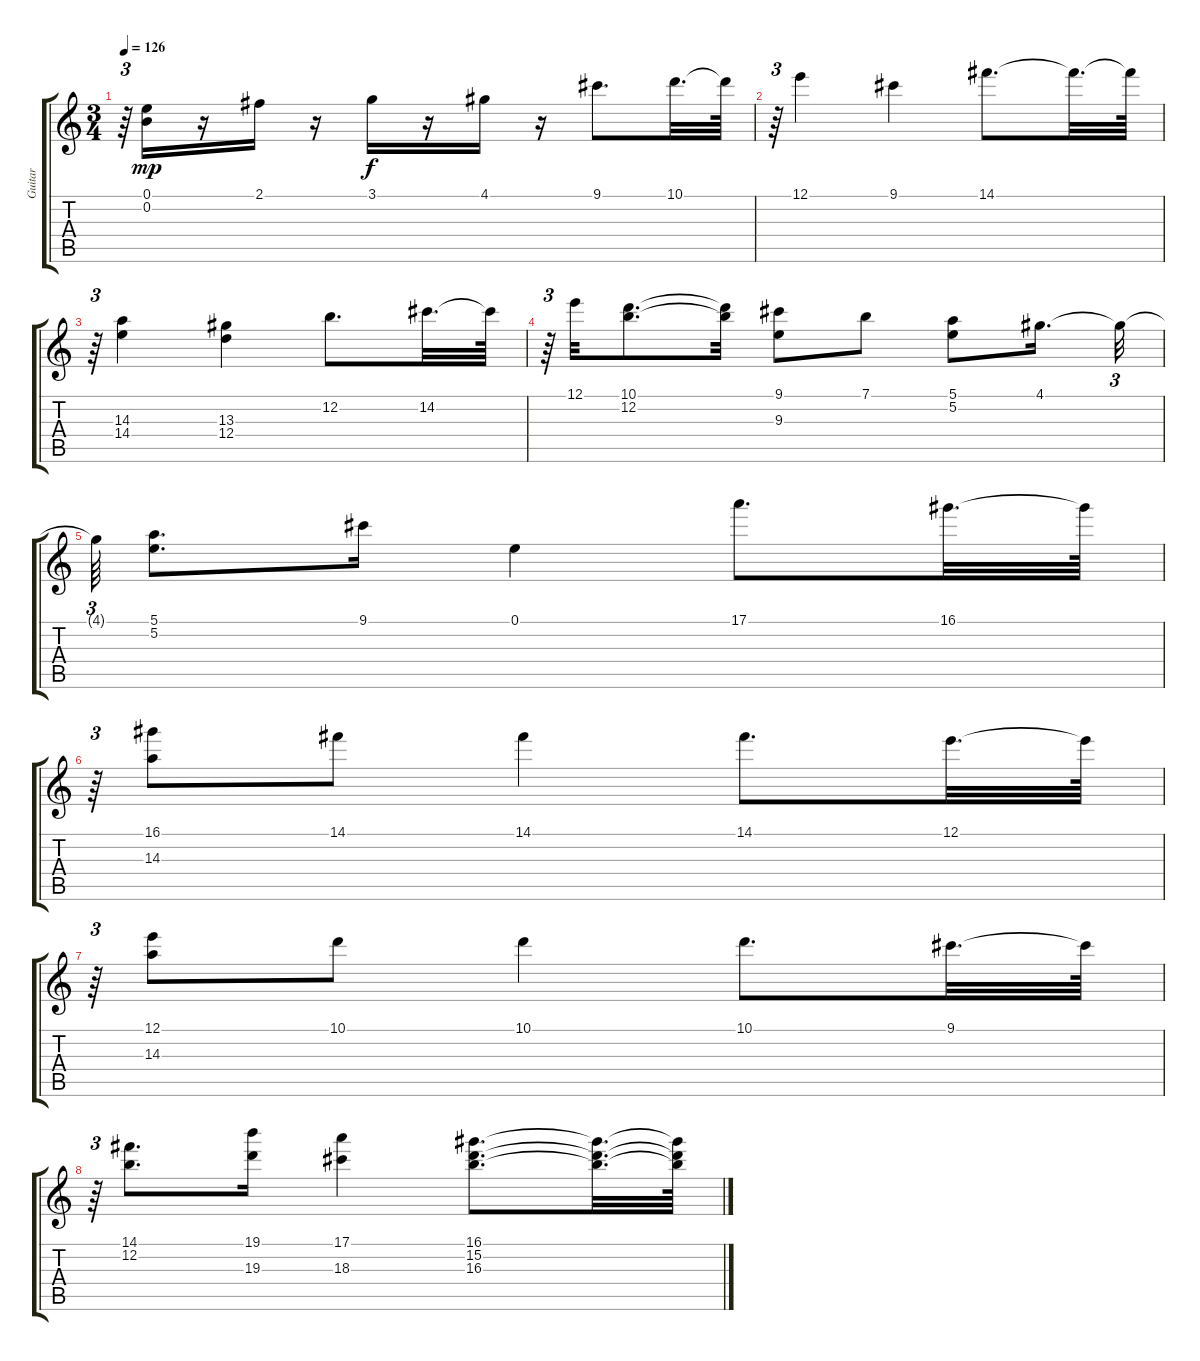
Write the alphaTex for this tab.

\track ("Guitar" "Guitar") {instrument acousticguitarnylon}
\staff {score tabs}
\tuning (E4 B3 G3 D3 A2 E2) {hide}
\ts (3 4)
\tempo 126
\clef g2
\ks c
r.64{tu (3 2) dy mp} (0.1 0.2).16 r.16 2.1.16 r.16 3.1.16{dy f} r.16 4.1.16 r.16 9.1.8{d} 10.1.32{d} 10.1{t}.64 |
r.64{tu (3 2)} 12.1.4 9.1.4 14.1.8{d} 14.1{t}.32{d} 14.1{t}.64 |
r.64{tu (3 2)} (14.3 14.4).4 (13.3 12.4).4 12.2.8{d} 14.2.32{d} 14.2{t}.64 |
r.64{tu (3 2)} 12.1.32 (10.1 12.2).8{d} (10.1{t} 12.2{t}).32 (9.1 9.3).8 7.1.8 (5.1 5.2).8 4.1.16{d} 4.1{t}.32{tu (3 2)} |
4.1{t}.64{tu (3 2)} (5.1 5.2).8{d} 9.1.16 0.1.4 17.1.8{d} 16.1.32{d} 16.1{t}.64 |
r.64{tu (3 2)} (16.1 14.3).8 14.1.8 14.1.4 14.1.8{d} 12.1.32{d} 12.1{t}.64 |
r.64{tu (3 2)} (12.1 14.3).8 10.1.8 10.1.4 10.1.8{d} 9.1.32{d} 9.1{t}.64 |
r.64{tu (3 2)} (14.1 12.2).8{d} (19.1 19.3).16 (17.1 18.3).4 (16.1 15.2 16.3).8{d} (16.1{t} 15.2{t} 16.3{t}).32{d} (16.1{t} 15.2{t} 16.3{t}).64
